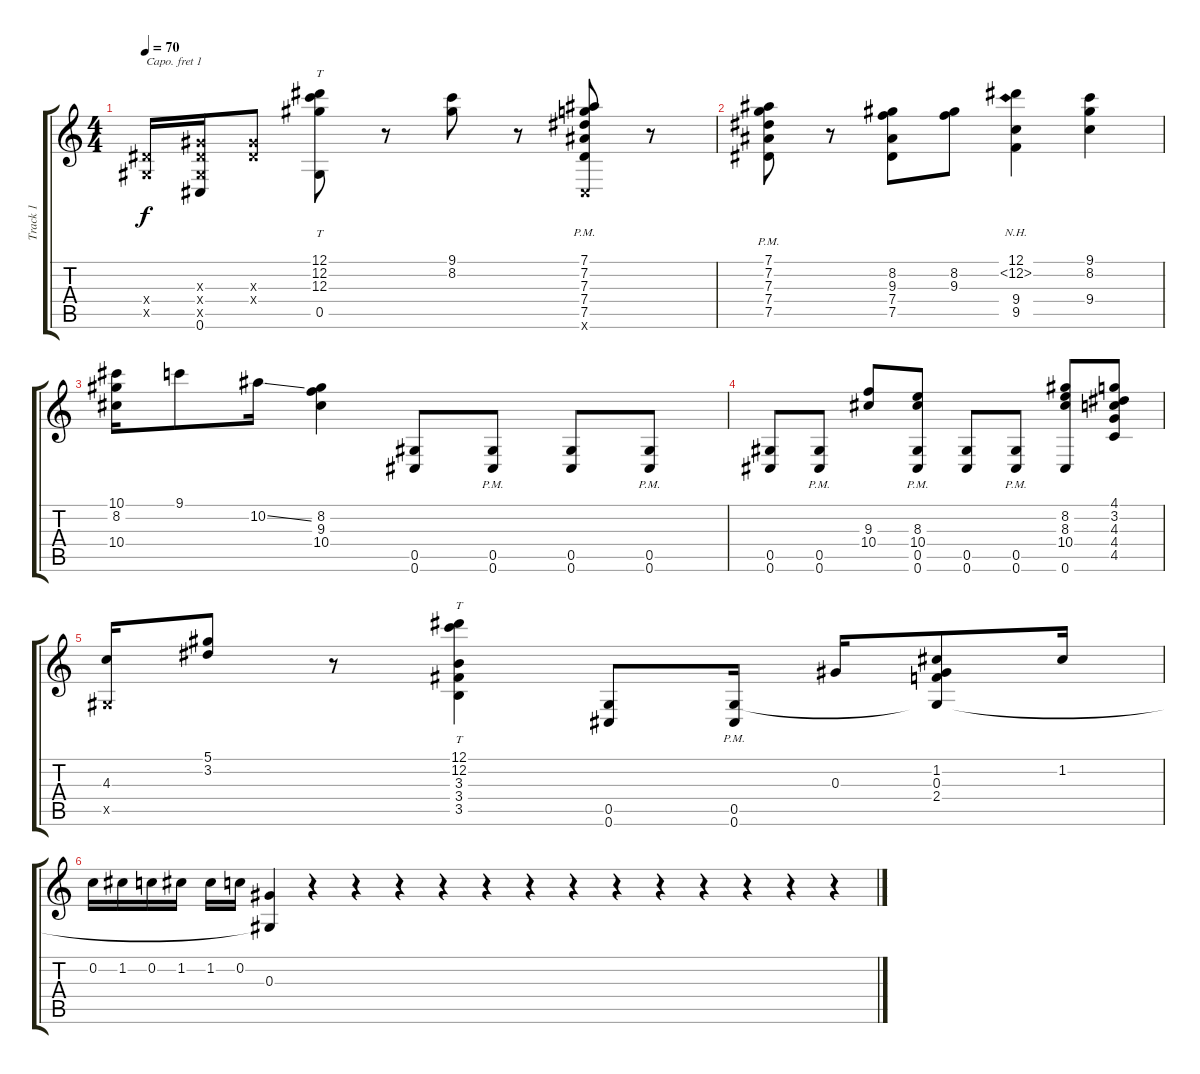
\track ("Track 1" "Track 1") {instrument acousticguitarsteel}
\staff {score tabs}
\capo 1
\tuning (D4 B3 G3 D3 G2 C2) {hide}
\ts (4 4)
\tempo 70
\clef g2
\ks c
(0.4{x} 0.5{x}).16{dy f} (0.3{x} 0.4{x} 0.5{x} 0.6).16 (0.3{x} 0.4{x}).8 (12.1 12.2 12.3 0.5).8{tt} r.8 (9.1 8.2).8 r.8 (7.1 7.2 7.3 7.4 7.5{pm} 0.6{x}).8 r.8 |
(7.1 7.2 7.3 7.4 7.5{pm}).8 r.8 (8.2 9.3 7.4 7.5).8 (8.2 9.3).8 (12.1 12.2{nh} 9.4 9.5).4 (9.1 8.2 9.4).4 |
(10.1 8.2 10.4).16 9.1.8 10.2{ss}.16 (8.2 9.3 10.4).4 (0.5 0.6).8 (0.5 0.6{pm}).8 (0.5 0.6).8 (0.5 0.6{pm}).8 |
(0.5 0.6).8 (0.5 0.6{pm}).8 (9.3 10.4).8 (8.3 10.4 0.5 0.6{pm}).8 (0.5 0.6).8 (0.5 0.6{pm}).8 (8.2 8.3 10.4 0.6).8 (4.1 3.2 4.3 4.4 4.5).8 |
(4.3 0.5{x}).16 (5.1 3.2).8 r.8 (12.1 12.2 3.3 3.4 3.5).4{tt} (0.5 0.6).8 (0.5{pm} 0.6).16 0.3.16 (1.2 0.3 2.4 0.5{t}).8 1.2.16 |
0.2.16 1.2.16 0.2.16 1.2.16 1.2.16 0.2.16 (0.3 0.5{t}).4 r.4 r.4 r.4 r.4 r.4 r.4 r.4 r.4 r.4 r.4 r.4 r.4 r.4
